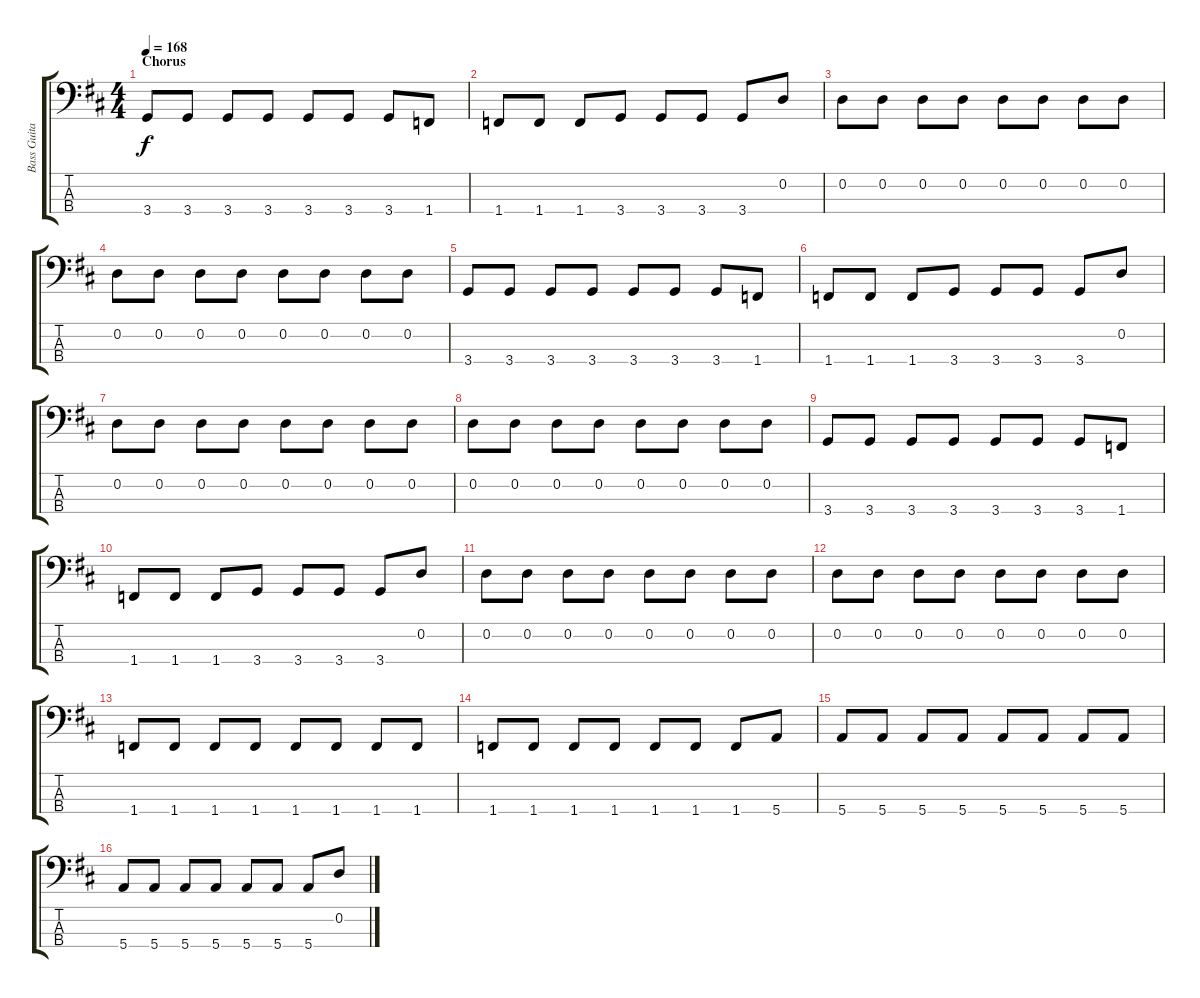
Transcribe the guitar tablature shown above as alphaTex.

\track ("Bass Guitar" "Bass Guita") {instrument slapbass1}
\staff {score tabs}
\tuning (G2 D2 A1 E1) {hide}
\ts (4 4)
\section ("" "Chorus")
\tempo 168
\clef f4
\ks d
3.4.8{dy f} 3.4.8 3.4.8 3.4.8 3.4.8 3.4.8 3.4.8 1.4.8 |
1.4.8 1.4.8 1.4.8 3.4.8 3.4.8 3.4.8 3.4.8 0.2.8 |
0.2.8 0.2.8 0.2.8 0.2.8 0.2.8 0.2.8 0.2.8 0.2.8 |
0.2.8 0.2.8 0.2.8 0.2.8 0.2.8 0.2.8 0.2.8 0.2.8 |
3.4.8 3.4.8 3.4.8 3.4.8 3.4.8 3.4.8 3.4.8 1.4.8 |
1.4.8 1.4.8 1.4.8 3.4.8 3.4.8 3.4.8 3.4.8 0.2.8 |
0.2.8 0.2.8 0.2.8 0.2.8 0.2.8 0.2.8 0.2.8 0.2.8 |
0.2.8 0.2.8 0.2.8 0.2.8 0.2.8 0.2.8 0.2.8 0.2.8 |
3.4.8 3.4.8 3.4.8 3.4.8 3.4.8 3.4.8 3.4.8 1.4.8 |
1.4.8 1.4.8 1.4.8 3.4.8 3.4.8 3.4.8 3.4.8 0.2.8 |
0.2.8 0.2.8 0.2.8 0.2.8 0.2.8 0.2.8 0.2.8 0.2.8 |
0.2.8 0.2.8 0.2.8 0.2.8 0.2.8 0.2.8 0.2.8 0.2.8 |
1.4.8 1.4.8 1.4.8 1.4.8 1.4.8 1.4.8 1.4.8 1.4.8 |
1.4.8 1.4.8 1.4.8 1.4.8 1.4.8 1.4.8 1.4.8 5.4.8 |
5.4.8 5.4.8 5.4.8 5.4.8 5.4.8 5.4.8 5.4.8 5.4.8 |
5.4.8 5.4.8 5.4.8 5.4.8 5.4.8 5.4.8 5.4.8 0.2.8
